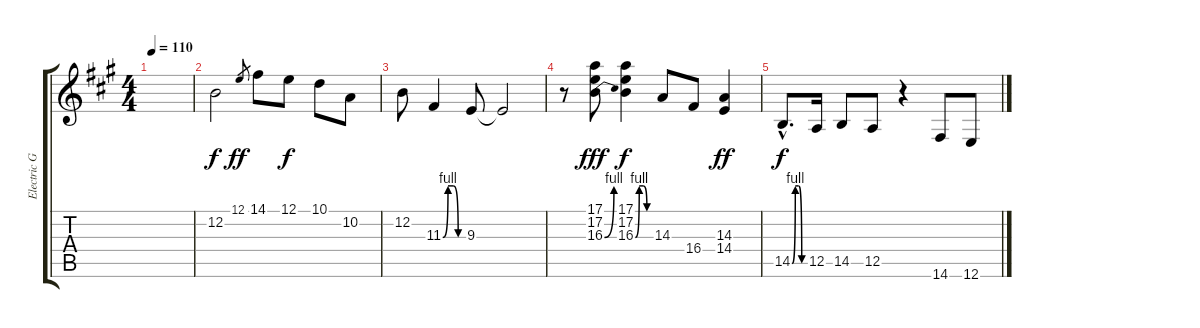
\track ("Electric Guitar and Fiddle" "Electric G") {instrument lead1square}
\staff {score tabs}
\tuning (E4 B3 G3 D3 A2 E2) {hide}
\ts (4 4)
\tempo 110
\clef g2
\ks a
|
12.2.2 12.1.8{gr dy ff} 14.1.8 12.1.8{dy f} 10.1.8 10.2.8 |
12.2.8 11.3{be (custom 0 0 15 4 30 4 45 0 60 0)}.4 9.3.8 9.3{t}.2 |
r.8 (17.1 17.2 16.3{be (bend 0 0 60 4)}).8{dy fff} (17.1 17.2 16.3{be (custom 0 0 15 4 30 4 45 0 60 0)}).4{dy f} 14.3.8 16.4.8 (14.3 14.4).4{dy ff} |
14.5{be (custom 0 0 15 4 30 4 45 0 60 0) hac}.8{d dy f} 12.5.16 14.5.8 12.5.8 r.4 14.6.8 12.6.8
